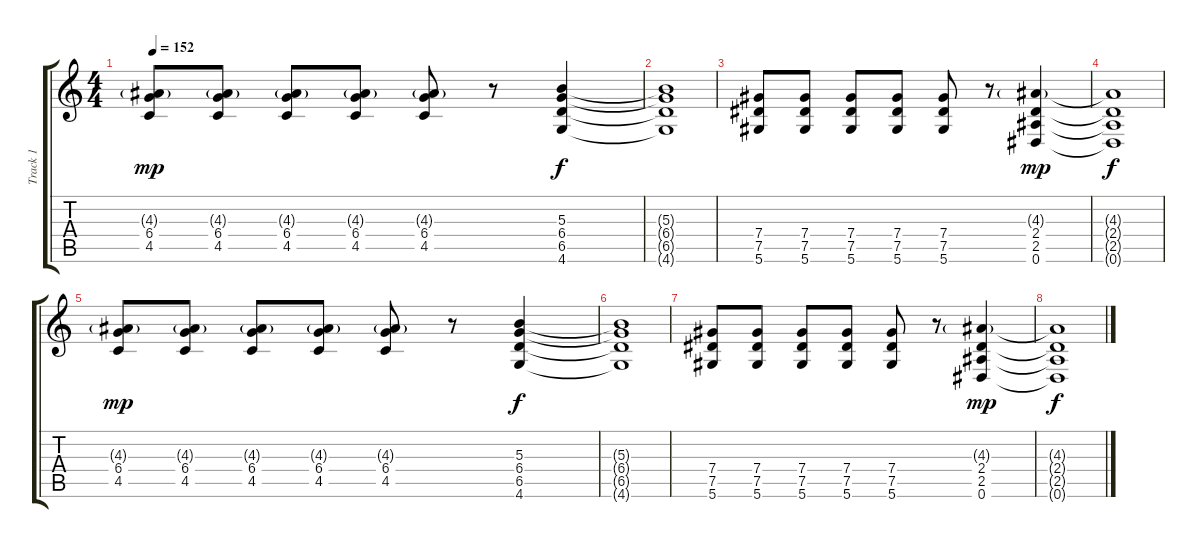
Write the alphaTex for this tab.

\track ("Track 1" "Track 1") {instrument electricguitarclean}
\staff {score tabs}
\tuning (Eb4 Bb3 Gb3 Db3 Ab2 Eb2) {hide}
\ts (4 4)
\tempo 152
\clef g2
\ks c
(4.3{g} 6.4 4.5).8{dy mp} (4.3{g} 6.4 4.5).8 (4.3{g} 6.4 4.5).8 (4.3{g} 6.4 4.5).8 (4.3{g} 6.4 4.5).8 r.8 (5.3 6.4 6.5 4.6).4{dy f} |
(5.3{t} 6.4{t} 6.5{t} 4.6{t}).1 |
(7.4 7.5 5.6).8 (7.4 7.5 5.6).8 (7.4 7.5 5.6).8 (7.4 7.5 5.6).8 (7.4 7.5 5.6).8 r.8 (4.3{g} 2.4 2.5 0.6).4{dy mp} |
(4.3{t} 2.4{t} 2.5{t} 0.6{t}).1{dy f} |
(4.3{g} 6.4 4.5).8{dy mp} (4.3{g} 6.4 4.5).8 (4.3{g} 6.4 4.5).8 (4.3{g} 6.4 4.5).8 (4.3{g} 6.4 4.5).8 r.8 (5.3 6.4 6.5 4.6).4{dy f} |
(5.3{t} 6.4{t} 6.5{t} 4.6{t}).1 |
(7.4 7.5 5.6).8 (7.4 7.5 5.6).8 (7.4 7.5 5.6).8 (7.4 7.5 5.6).8 (7.4 7.5 5.6).8 r.8 (4.3{g} 2.4 2.5 0.6).4{dy mp} |
(4.3{t} 2.4{t} 2.5{t} 0.6{t}).1{dy f}
